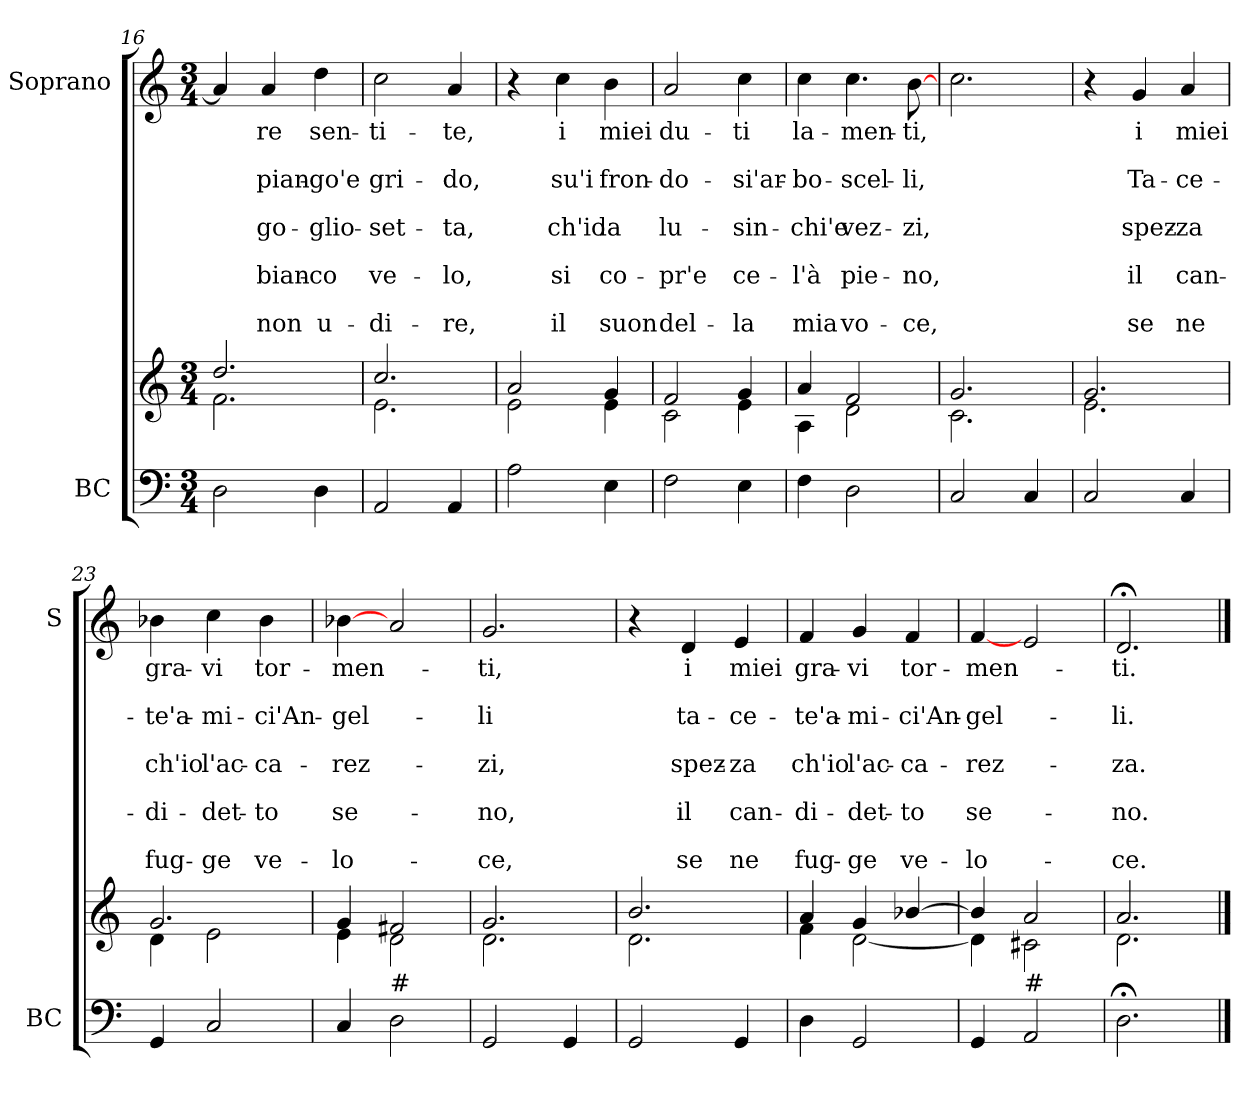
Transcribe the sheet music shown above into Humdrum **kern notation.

**kern	**kern	**kern	**text	**text	**text	**text	**text	**text	**text	**text	**text
*part2	*part2	*part1	*part1	*part1	*part1	*part1	*part1	*part1	*part1	*part1	*part1
*staff3	*staff2	*staff1	*staff1	*staff1	*staff1	*staff1	*staff1	*staff1	*staff1	*staff1	*staff1
*I"BC	*	*I"Soprano	*	*	*	*	*	*	*	*	*
*I'BC	*	*I'S	*	*	*	*	*	*	*	*	*
*clefF4	*clefG2	*clefG2	*	*	*	*	*	*	*	*	*
*k[]	*k[]	*k[]	*	*	*	*	*	*	*	*	*
*C:	*C:	*C:	*	*	*	*	*	*	*	*	*
*M3/4	*M3/4	*M3/4	*	*	*	*	*	*	*	*	*
=16	=16	=16	=16	=16	=16	=16	=16	=16	=16	=16	=16
*	*^	*	*	*	*	*	*	*	*	*	*
2D\	2.dd/	2.f\	4a/]	.	.	.	.	.	.	.	.	.
!	!	!	!	!LO:LY:b	!	!LO:LY:b	!	!LO:LY:b	!	!LO:LY:b	!	!LO:LY:b
.	.	.	4a/	-re	.	pian-	.	-go-	.	bian-	.	non
!	!	!	!	!LO:LY:b	!	!LO:LY:b	!	!LO:LY:b	!	!LO:LY:b	!	!LO:LY:b
4D\	.	.	4dd\	sen-	.	-go'e	.	-glio-	.	-co	.	u-
=17	=17	=17	=17	=17	=17	=17	=17	=17	=17	=17	=17	=17
!	!	!	!	!LO:LY:b	!	!LO:LY:b	!	!LO:LY:b	!	!LO:LY:b	!	!LO:LY:b
2AA/	2.cc/	2.e\	2cc\	-ti-	.	gri-	.	-set-	.	ve-	.	-di-
!	!	!	!	!LO:LY:b	!	!LO:LY:b	!	!LO:LY:b	!	!LO:LY:b	!	!LO:LY:b
4AA/	.	.	4a/	-te,	.	-do,	.	-ta,	.	-lo,	.	-re,
!!LO:LB:g=z
=18	=18	=18	=18	=18	=18	=18	=18	=18	=18	=18	=18	=18
2A\	2a/	2e\	4r	.	.	.	.	.	.	.	.	.
!	!	!	!	!LO:LY:b	!	!LO:LY:b	!	!LO:LY:b	!	!LO:LY:b	!	!LO:LY:b
.	.	.	4cc\	i	.	su'i	.	ch'io	.	si	.	il
!	!	!	!	!LO:LY:b	!	!LO:LY:b	!	!LO:LY:b	!	!LO:LY:b	!	!LO:LY:b
4E\	4g/	4e\	4b\	miei	.	fron-	.	la	.	co-	.	suon
=19	=19	=19	=19	=19	=19	=19	=19	=19	=19	=19	=19	=19
!	!	!	!	!LO:LY:b	!	!LO:LY:b	!	!LO:LY:b	!	!LO:LY:b	!	!LO:LY:b
2F\	2f/	2c\	2a/	du-	.	-do-	.	lu-	.	-pr'e	.	del-
!	!	!	!	!LO:LY:b	!	!LO:LY:b	!	!LO:LY:b	!	!LO:LY:b	!	!LO:LY:b
4E\	4g/	4e\	4cc\	-ti	.	-si'ar-	.	-sin-	.	ce-	.	-la
=20	=20	=20	=20	=20	=20	=20	=20	=20	=20	=20	=20	=20
!	!	!	!	!LO:LY:b	!	!LO:LY:b	!	!LO:LY:b	!	!LO:LY:b	!	!LO:LY:b
4F\	4a/	4A\	4cc\	la-	.	-bo-	.	-chi'e	.	-l'à	.	mia
!	!	!	!	!LO:LY:b	!	!LO:LY:b	!	!LO:LY:b	!	!LO:LY:b	!	!LO:LY:b
2D\	2f/	2d\	4.cc\	-men-	.	-scel-	.	vez-	.	pie-	.	vo-
!	!	!	!	!LO:LY:b	!	!LO:LY:b	!	!LO:LY:b	!	!LO:LY:b	!	!LO:LY:b
.	.	.	[8b\	-ti,	.	-li,	.	-zi,	.	-no,	.	-ce,
=21	=21	=21	=21	=21	=21	=21	=21	=21	=21	=21	=21	=21
2C/	2.g/	2.c\	2.cc\	.	.	.	.	.	.	.	.	.
4C/	.	.	.	.	.	.	.	.	.	.	.	.
=22	=22	=22	=22	=22	=22	=22	=22	=22	=22	=22	=22	=22
2C/	2.g/	2.e\	4r	.	.	.	.	.	.	.	.	.
!	!	!	!	!LO:LY:b	!	!LO:LY:b	!	!LO:LY:b	!	!LO:LY:b	!	!LO:LY:b
.	.	.	4g/	i	.	Ta-	.	spez-	.	il	.	se
!	!	!	!	!LO:LY:b	!	!LO:LY:b	!	!LO:LY:b	!	!LO:LY:b	!	!LO:LY:b
4C/	.	.	4a/	miei	.	-ce-	.	-za	.	can-	.	ne
=23	=23	=23	=23	=23	=23	=23	=23	=23	=23	=23	=23	=23
!	!	!	!	!LO:LY:b	!	!LO:LY:b	!	!LO:LY:b	!	!LO:LY:b	!	!LO:LY:b
4GG/	2.g/	4d\	4b-X\	gra-	.	-te'a-	.	ch'io	.	-di-	.	fug-
!	!	!	!	!LO:LY:b	!	!LO:LY:b	!	!LO:LY:b	!	!LO:LY:b	!	!LO:LY:b
2C/	.	2e\	4cc\	-vi	.	-mi-	.	l'ac-	.	-det-	.	-ge
!	!	!	!	!LO:LY:b	!	!LO:LY:b	!	!LO:LY:b	!	!LO:LY:b	!	!LO:LY:b
.	.	.	4b-\	tor-	.	-ci'An-	.	-ca-	.	-to	.	ve-
!!LO:LB:g=z
=24	=24	=24	=24	=24	=24	=24	=24	=24	=24	=24	=24	=24
!	!	!	!	!LO:LY:b	!	!LO:LY:b	!	!LO:LY:b	!	!LO:LY:b	!	!LO:LY:b
4C/	4g/	4e\	[4b-X\	-men-	.	-gel-	.	-rez-	.	se-	.	-lo-
!LO:TX:a:t=#	!	!	!	!	!	!	!	!	!	!	!	!
2D\	2f#X/	2d\	2a/	.	.	.	.	.	.	.	.	.
=25	=25	=25	=25	=25	=25	=25	=25	=25	=25	=25	=25	=25
!	!	!	!	!LO:LY:b	!	!LO:LY:b	!	!LO:LY:b	!	!LO:LY:b	!	!LO:LY:b
2GG/	2.g/	2.d\	2.g/	-ti,	.	-li	.	-zi,	.	-no,	.	-ce,
4GG/	.	.	.	.	.	.	.	.	.	.	.	.
=26	=26	=26	=26	=26	=26	=26	=26	=26	=26	=26	=26	=26
2GG/	2.b/	2.d\	4r	.	.	.	.	.	.	.	.	.
!	!	!	!	!LO:LY:b	!	!LO:LY:b	!	!LO:LY:b	!	!LO:LY:b	!	!LO:LY:b
.	.	.	4d/	i	.	ta-	.	spez-	.	il	.	se
!	!	!	!	!LO:LY:b	!	!LO:LY:b	!	!LO:LY:b	!	!LO:LY:b	!	!LO:LY:b
4GG/	.	.	4e/	miei	.	-ce-	.	-za	.	can-	.	ne
=27	=27	=27	=27	=27	=27	=27	=27	=27	=27	=27	=27	=27
!	!	!	!	!LO:LY:b	!	!LO:LY:b	!	!LO:LY:b	!	!LO:LY:b	!	!LO:LY:b
4D\	4a/	4f\	4f/	gra-	.	-te'a-	.	ch'io	.	-di-	.	fug-
!	!	!	!	!LO:LY:b	!	!LO:LY:b	!	!LO:LY:b	!	!LO:LY:b	!	!LO:LY:b
2GG/	4g/	[<2d\	4g/	-vi	.	-mi-	.	l'ac-	.	-det-	.	-ge
!	!	!	!	!LO:LY:b	!	!LO:LY:b	!	!LO:LY:b	!	!LO:LY:b	!	!LO:LY:b
.	[>4b-X/	.	4f/	tor-	.	-ci'An-	.	-ca-	.	-to	.	ve-
=28	=28	=28	=28	=28	=28	=28	=28	=28	=28	=28	=28	=28
!	!	!	!	!LO:LY:b	!	!LO:LY:b	!	!LO:LY:b	!	!LO:LY:b	!	!LO:LY:b
4GG/	4b-/]	4d\]	[4f/	-men-	.	-gel-	.	-rez-	.	se-	.	-lo-
!LO:TX:a:t=#	!	!	!	!	!	!	!	!	!	!	!	!
2AA/	2a/	2c#X\	2e/	.	.	.	.	.	.	.	.	.
=29	=29	=29	=29	=29	=29	=29	=29	=29	=29	=29	=29	=29
!	!	!	!	!LO:LY:b	!	!LO:LY:b	!	!LO:LY:b	!	!LO:LY:b	!	!LO:LY:b
2.D;<\	2.a/	2.d\	2.d;</	-ti.	.	-li.	.	-za.	.	-no.	.	-ce.
*	*v	*v	*	*	*	*	*	*	*	*	*	*
==	==	==	==	==	==	==	==	==	==	==	==
*-	*-	*-	*-	*-	*-	*-	*-	*-	*-	*-	*-
